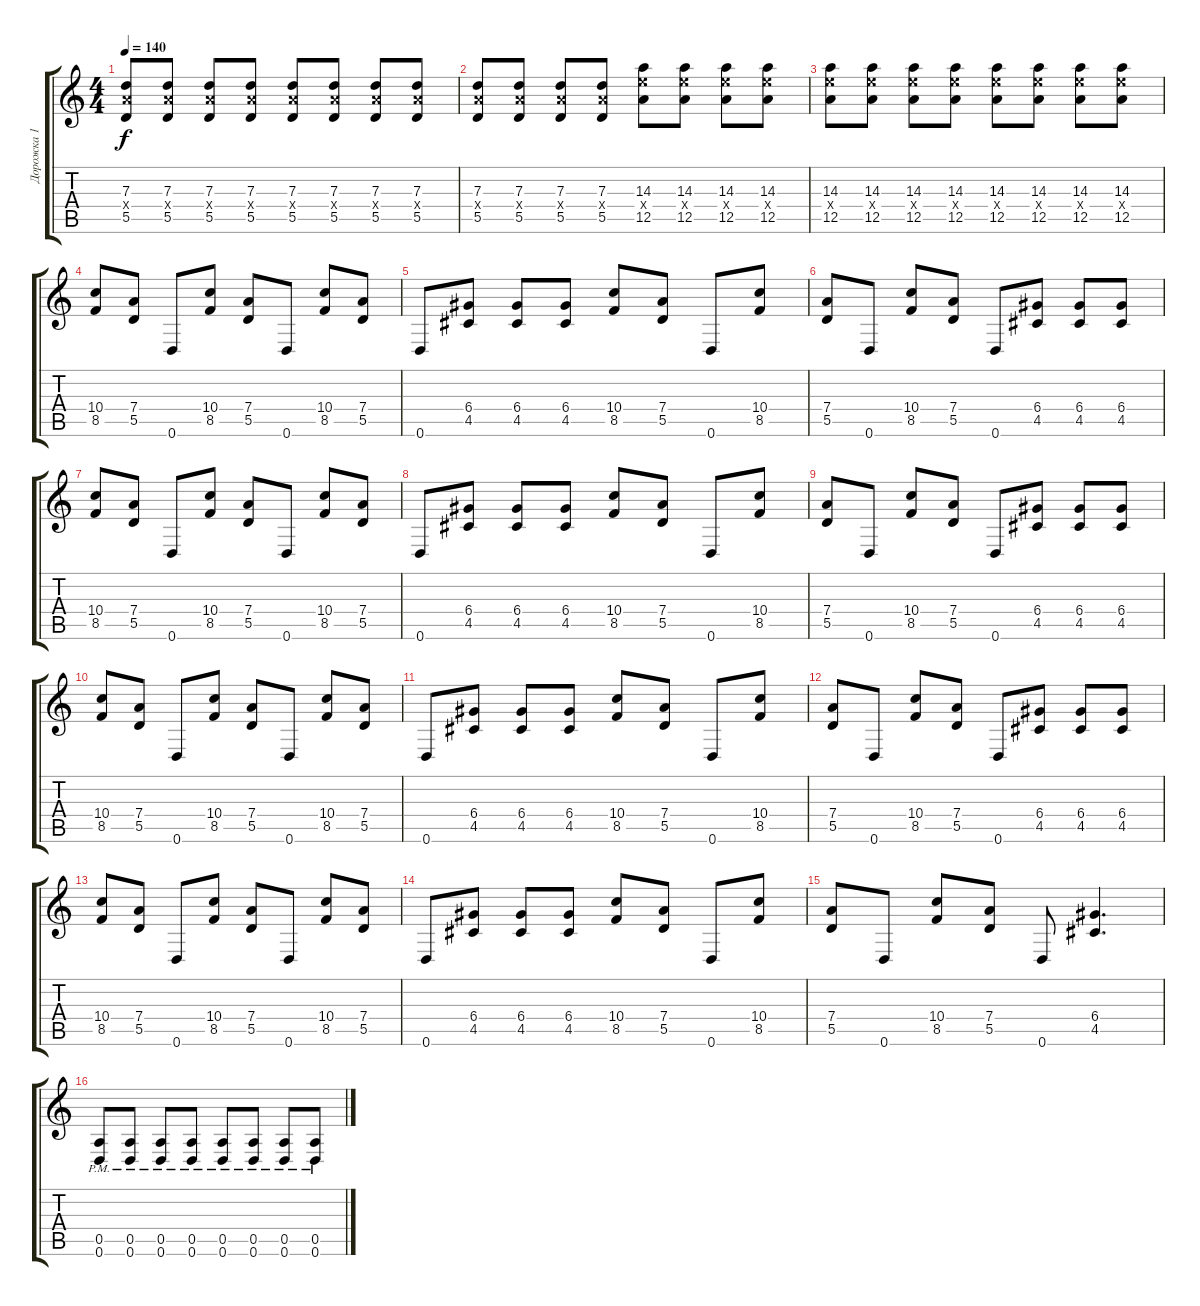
\track ("Дорожка 1" "Дорожка 1") {instrument overdrivenguitar}
\staff {score tabs}
\tuning (E4 B3 G3 D3 A2 D2) {hide}
\ts (4 4)
\tempo 140
\clef g2
\ks c
(7.3 7.4{x} 5.5).8{dy f} (7.3 7.4{x} 5.5).8 (7.3 7.4{x} 5.5).8 (7.3 7.4{x} 5.5).8 (7.3 7.4{x} 5.5).8 (7.3 7.4{x} 5.5).8 (7.3 7.4{x} 5.5).8 (7.3 7.4{x} 5.5).8 |
(7.3 7.4{x} 5.5).8 (7.3 7.4{x} 5.5).8 (7.3 7.4{x} 5.5).8 (7.3 7.4{x} 5.5).8 (14.3 14.4{x} 12.5).8 (14.3 14.4{x} 12.5).8 (14.3 14.4{x} 12.5).8 (14.3 14.4{x} 12.5).8 |
(14.3 14.4{x} 12.5).8 (14.3 14.4{x} 12.5).8 (14.3 14.4{x} 12.5).8 (14.3 14.4{x} 12.5).8 (14.3 14.4{x} 12.5).8 (14.3 14.4{x} 12.5).8 (14.3 14.4{x} 12.5).8 (14.3 14.4{x} 12.5).8 |
(10.4 8.5).8 (7.4 5.5).8 0.6.8 (10.4 8.5).8 (7.4 5.5).8 0.6.8 (10.4 8.5).8 (7.4 5.5).8 |
0.6.8 (6.4 4.5).8 (6.4 4.5).8 (6.4 4.5).8 (10.4 8.5).8 (7.4 5.5).8 0.6.8 (10.4 8.5).8 |
(7.4 5.5).8 0.6.8 (10.4 8.5).8 (7.4 5.5).8 0.6.8 (6.4 4.5).8 (6.4 4.5).8 (6.4 4.5).8 |
(10.4 8.5).8 (7.4 5.5).8 0.6.8 (10.4 8.5).8 (7.4 5.5).8 0.6.8 (10.4 8.5).8 (7.4 5.5).8 |
0.6.8 (6.4 4.5).8 (6.4 4.5).8 (6.4 4.5).8 (10.4 8.5).8 (7.4 5.5).8 0.6.8 (10.4 8.5).8 |
(7.4 5.5).8 0.6.8 (10.4 8.5).8 (7.4 5.5).8 0.6.8 (6.4 4.5).8 (6.4 4.5).8 (6.4 4.5).8 |
(10.4 8.5).8 (7.4 5.5).8 0.6.8 (10.4 8.5).8 (7.4 5.5).8 0.6.8 (10.4 8.5).8 (7.4 5.5).8 |
0.6.8 (6.4 4.5).8 (6.4 4.5).8 (6.4 4.5).8 (10.4 8.5).8 (7.4 5.5).8 0.6.8 (10.4 8.5).8 |
(7.4 5.5).8 0.6.8 (10.4 8.5).8 (7.4 5.5).8 0.6.8 (6.4 4.5).8 (6.4 4.5).8 (6.4 4.5).8 |
(10.4 8.5).8 (7.4 5.5).8 0.6.8 (10.4 8.5).8 (7.4 5.5).8 0.6.8 (10.4 8.5).8 (7.4 5.5).8 |
0.6.8 (6.4 4.5).8 (6.4 4.5).8 (6.4 4.5).8 (10.4 8.5).8 (7.4 5.5).8 0.6.8 (10.4 8.5).8 |
(7.4 5.5).8 0.6.8 (10.4 8.5).8 (7.4 5.5).8 0.6.8 (6.4 4.5).4{d} |
(0.5{pm} 0.6{pm}).8 (0.5{pm} 0.6{pm}).8 (0.5{pm} 0.6{pm}).8 (0.5{pm} 0.6{pm}).8 (0.5{pm} 0.6{pm}).8 (0.5{pm} 0.6{pm}).8 (0.5{pm} 0.6{pm}).8 (0.5{pm} 0.6{pm}).8
